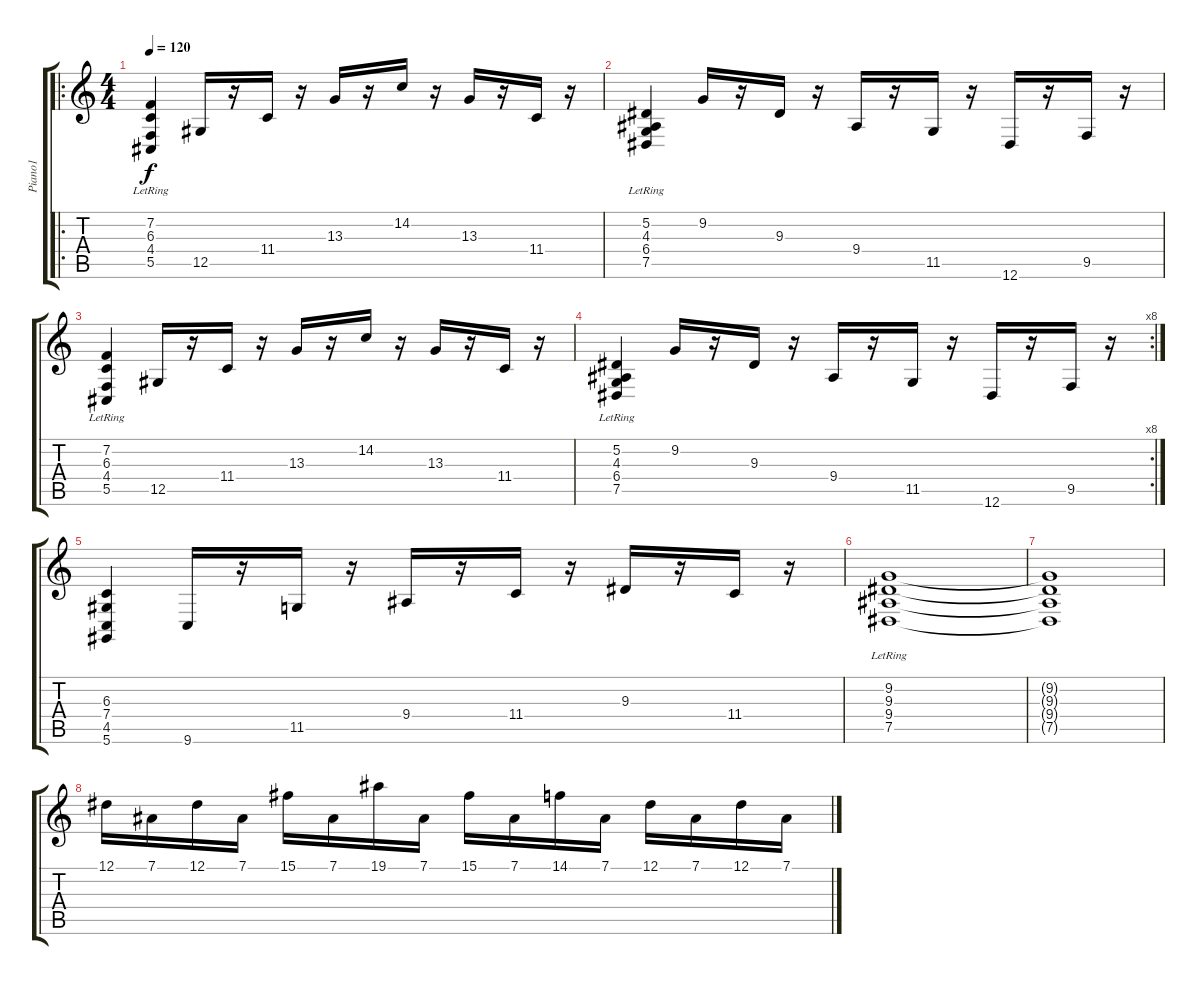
\track ("Piano1" "Piano1") {instrument acousticgrandpiano}
\staff {score tabs}
\tuning (Eb4 Bb3 Gb3 Db3 Ab2 Eb2) {hide}
\ro
\ts (4 4)
\tempo 120
\clef g2
\ks c
(7.2{lr} 6.3{lr} 4.4{lr} 5.5{lr}).4{dy f instrument acousticgrandpiano} 12.5.16 r.16 11.4.16 r.16 13.3.16 r.16 14.2.16 r.16 13.3.16 r.16 11.4.16 r.16 |
(5.2{lr} 4.3{lr} 6.4{lr} 7.5{lr}).4 9.2.16 r.16 9.3.16 r.16 9.4.16 r.16 11.5.16 r.16 12.6.16 r.16 9.5.16 r.16 |
(7.2{lr} 6.3{lr} 4.4{lr} 5.5{lr}).4 12.5.16 r.16 11.4.16 r.16 13.3.16 r.16 14.2.16 r.16 13.3.16 r.16 11.4.16 r.16 |
\rc 8
(5.2{lr} 4.3{lr} 6.4{lr} 7.5{lr}).4 9.2.16 r.16 9.3.16 r.16 9.4.16 r.16 11.5.16 r.16 12.6.16 r.16 9.5.16 r.16 |
(6.3 7.4 4.5 5.6).4 9.6.16 r.16 11.5.16 r.16 9.4.16 r.16 11.4.16 r.16 9.3.16 r.16 11.4.16 r.16 |
(9.2{lr} 9.3{lr} 9.4{lr} 7.5{lr}).1 |
(9.2{t} 9.3{t} 9.4{t} 7.5{t}).1 |
12.1.16{instrument drawbarorgan} 7.1.16 12.1.16 7.1.16 15.1.16 7.1.16 19.1.16 7.1.16 15.1.16 7.1.16 14.1.16 7.1.16 12.1.16 7.1.16 12.1.16 7.1.16
